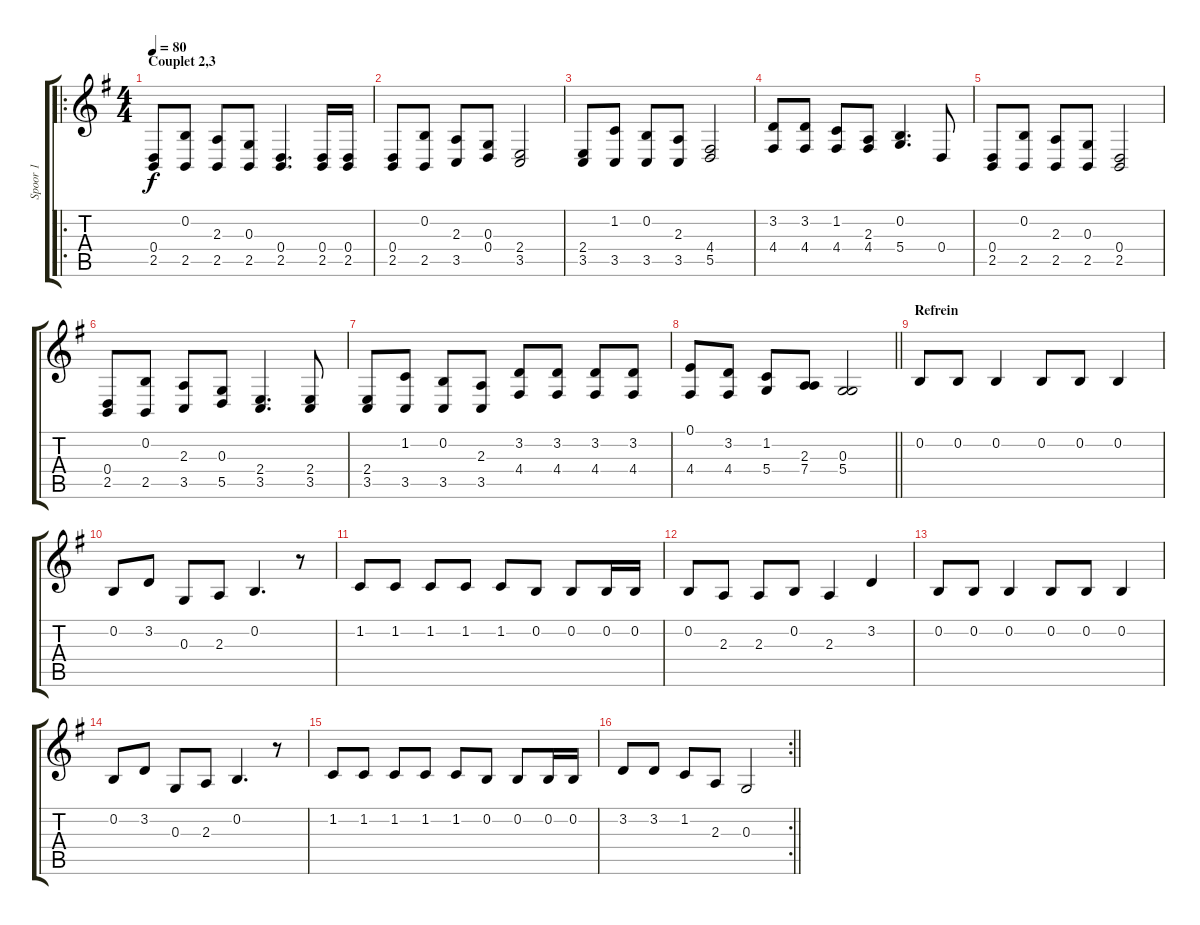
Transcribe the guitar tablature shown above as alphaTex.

\track ("Spoor 1" "Spoor 1") {instrument viola}
\staff {score tabs}
\tuning (E4 B3 G3 D3 A2 E2) {hide}
\ro
\ts (4 4)
\section ("" "Couplet 2,3")
\tempo 80
\clef g2
\ks g
(0.4 2.5).8{dy f} (0.2 2.5).8 (2.3 2.5).8 (0.3 2.5).8 (0.4 2.5).4{d} (0.4 2.5).16 (0.4 2.5).16 |
(0.4 2.5).8 (0.2 2.5).8 (2.3 3.5).8 (0.3 0.4).8 (2.4 3.5).2 |
(2.4 3.5).8 (1.2 3.5).8 (0.2 3.5).8 (2.3 3.5).8 (4.4 5.5).2 |
(3.2 4.4).8 (3.2 4.4).8 (1.2 4.4).8 (2.3 4.4).8 (0.2 5.4).4{d} 0.4.8 |
(0.4 2.5).8 (0.2 2.5).8 (2.3 2.5).8 (0.3 2.5).8 (0.4 2.5).2 |
(0.4 2.5).8 (0.2 2.5).8 (2.3 3.5).8 (0.3 5.5).8 (2.4 3.5).4{d} (2.4 3.5).8 |
(2.4 3.5).8 (1.2 3.5).8 (0.2 3.5).8 (2.3 3.5).8 (3.2 4.4).8 (3.2 4.4).8 (3.2 4.4).8 (3.2 4.4).8 |
\barLineRight lightlight
(0.1 4.4).8 (3.2 4.4).8 (1.2 5.4).8 (2.3 7.4).8 (0.3 5.4).2 |
\section ("" "Refrein")
0.2.8 0.2.8 0.2.4 0.2.8 0.2.8 0.2.4 |
0.2.8 3.2.8 0.3.8 2.3.8 0.2.4{d} r.8 |
1.2.8 1.2.8 1.2.8 1.2.8 1.2.8 0.2.8 0.2.8 0.2.16 0.2.16 |
0.2.8 2.3.8 2.3.8 0.2.8 2.3.4 3.2.4 |
0.2.8 0.2.8 0.2.4 0.2.8 0.2.8 0.2.4 |
0.2.8 3.2.8 0.3.8 2.3.8 0.2.4{d} r.8 |
1.2.8 1.2.8 1.2.8 1.2.8 1.2.8 0.2.8 0.2.8 0.2.16 0.2.16 |
\rc 2
\barLineRight lightlight
3.2.8 3.2.8 1.2.8 2.3.8 0.3.2
